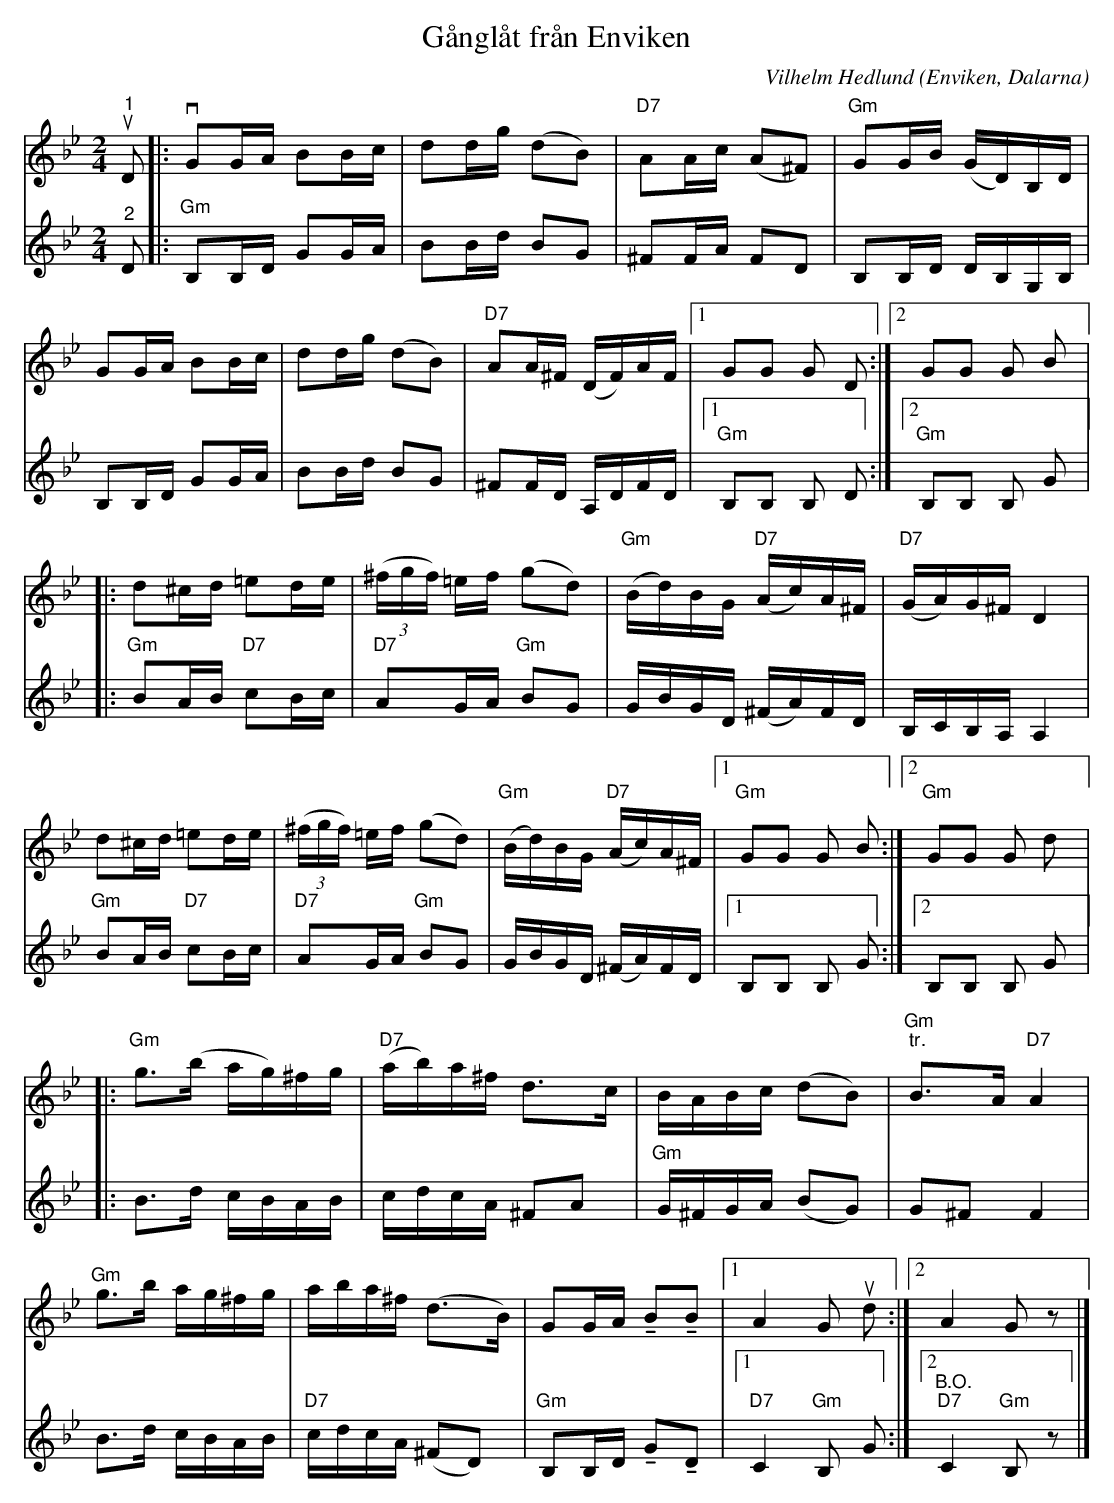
X:1
T:Gånglåt från Enviken
C:Vilhelm Hedlund
O:Enviken, Dalarna
L:1/16
M:2/4
U:t=tenuto
K:Gm
V:1
"^1"u D2 |:v G2GA B2Bc | d2dg (d2B2) |"D7" A2Ac (A2^F2) |"Gm" G2GB (GD)B,D |
G2GA B2Bc | d2dg (d2B2) |"D7" A2A^F (DF)AF |1 G2G2 G2 D2 :|2 G2G2 G2 B2 |:
d2^cd =e2de | (3(^fgf) =ef (g2d2) |"Gm" (Bd)BG"D7" (Ac)A^F |"D7" (GA)G^F D4 |
d2^cd =e2de | (3(^fgf) =ef (g2d2) |"Gm" (Bd)BG"D7" (Ac)A^F |1"Gm" G2G2 G2 B2 :|2"Gm" G2G2 G2 d2 |:
"Gm" g2>(b2 ag)^fg |"D7" (ab)a^f d2>c2 | BABc (d2B2) |"Gm""^tr." B2>A2"D7" A4 |
"Gm" g2>b2 ag^fg | aba^f (d2>B2) | G2GA tB2tB2 |1 A4 G2u d2 :|2 A4 G2 z2 |]
V:2
"^2" D2 |:"Gm" B,2B,D G2GA | B2Bd B2G2 | ^F2FA F2D2 | B,2B,D DB,G,B, |
B,2B,D G2GA | B2Bd B2G2 | ^F2FD A,DFD |1"Gm" B,2B,2 B,2 D2 :|2"Gm" B,2B,2 B,2 G2 |:
"Gm" B2AB"D7" c2Bc | "D7" A2GA"Gm" B2G2 | GBGD (^FA)FD | B,CB,A, A,4 |
"Gm" B2AB"D7" c2Bc |"D7" A2GA"Gm" B2G2 | GBGD (^FA)FD |1 B,2B,2 B,2 G2 :|2 B,2B,2 B,2 G2 |:
B2>d2 cBAB | cdcA ^F2A2 |"Gm" G^FGA (B2G2) | G2^F2 F4 |
B2>d2 cBAB |"D7" cdcA (^F2D2) |"Gm" B,2B,D tG2tD2 |1 "D7" C4"Gm" B,2 G2 :|2"^B.O.""D7" C4"Gm" B,2 z2 |]
